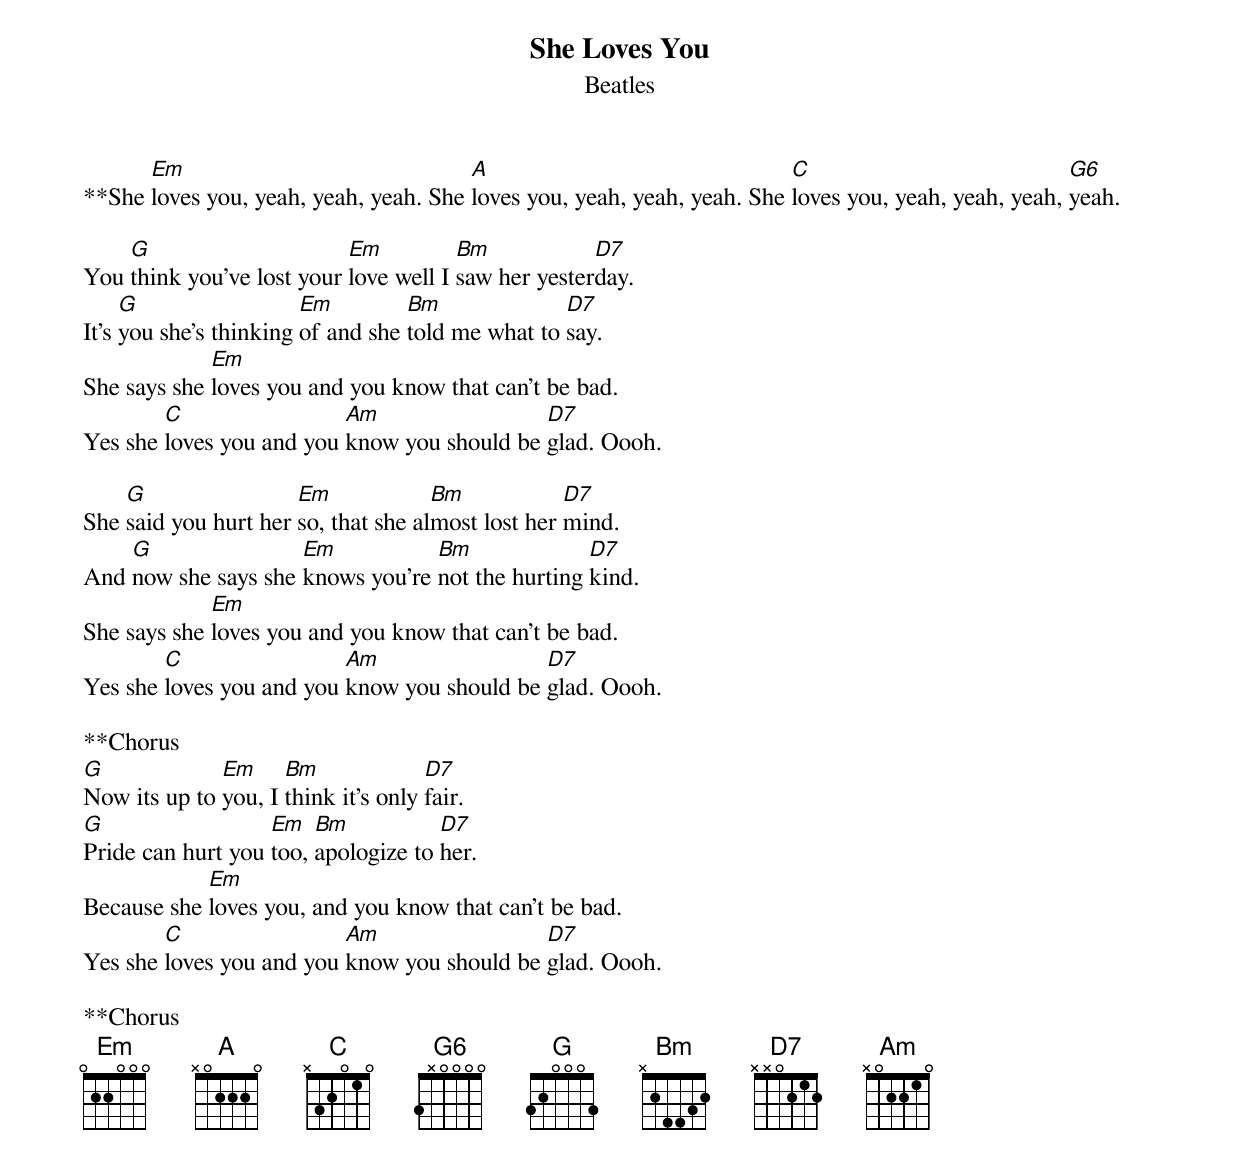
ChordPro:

{title:She Loves You}
{Subtitle:Beatles}
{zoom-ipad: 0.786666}
**She [Em]loves you, yeah, yeah, yeah. She [A]loves you, yeah, yeah, yeah. She [C]loves you, yeah, yeah, yeah, [G6]yeah.

You [G]think you've lost your [Em]love well I [Bm]saw her yester[D7]day.
It's [G]you she's thinking [Em]of and she [Bm]told me what to [D7]say.
She says she [Em]loves you and you know that can't be bad.
Yes she [C]loves you and you [Am]know you should be [D7]glad. Oooh.

She [G]said you hurt her [Em]so, that she al[Bm]most lost her [D7]mind.
And [G]now she says she [Em]knows you're [Bm]not the hurting [D7]kind.
She says she [Em]loves you and you know that can't be bad.
Yes she [C]loves you and you [Am]know you should be [D7]glad. Oooh.

**Chorus
[G]Now its up to [Em]you, I [Bm]think it's only [D7]fair.
[G]Pride can hurt you [Em]too, [Bm]apologize to [D7]her.
Because she [Em]loves you, and you know that can't be bad.
Yes she [C]loves you and you [Am]know you should be [D7]glad. Oooh.

**Chorus
